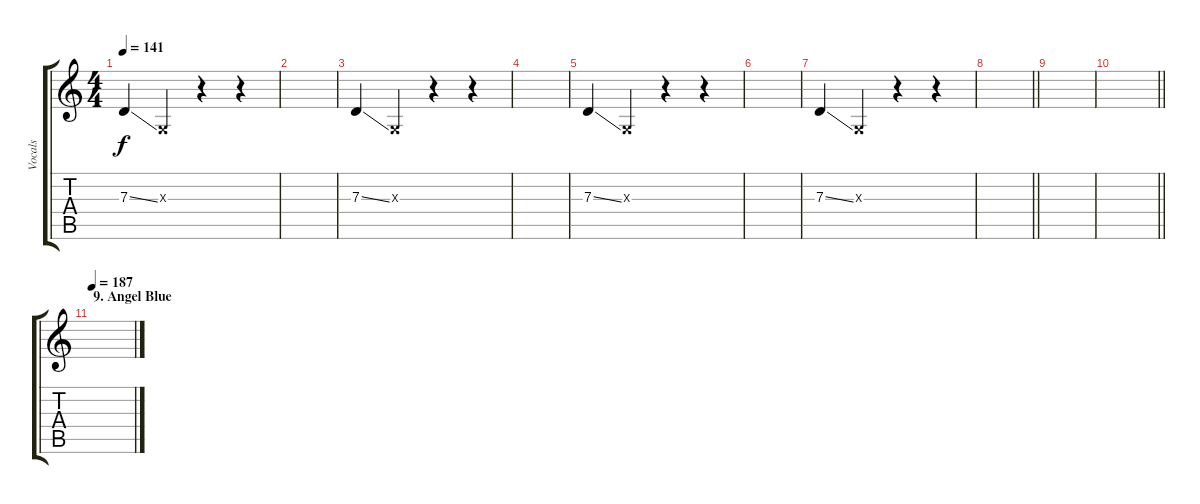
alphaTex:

\track ("Vocals" "Vocals") {instrument clarinet}
\staff {score tabs}
\tuning (E4 B3 G3 D3 A2 E2) {hide}
\ts (4 4)
\tempo 141
\clef g2
\ks c
7.3{ss}.4{dy f} 0.3{x}.4 r.4 r.4 |
|
7.3{ss}.4 0.3{x}.4 r.4 r.4 |
|
7.3{ss}.4 0.3{x}.4 r.4 r.4 |
|
7.3{ss}.4 0.3{x}.4 r.4 r.4 |
\barLineRight lightlight
|
|
\barLineRight lightlight
|
\section ("" "9. Angel Blue")
\tempo 187
